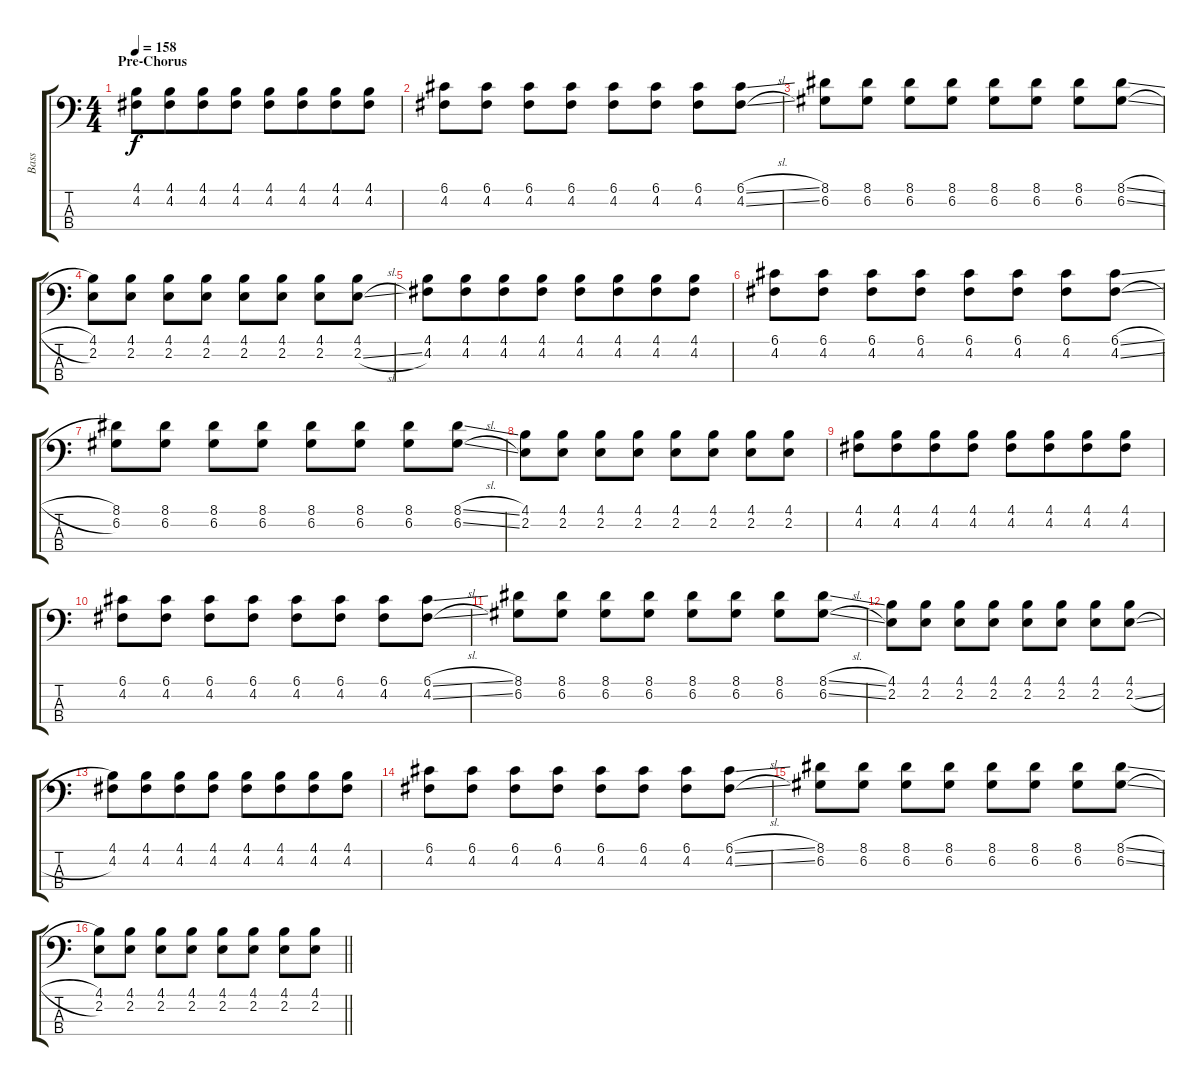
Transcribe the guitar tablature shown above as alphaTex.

\track ("Bass" "Bass") {instrument electricbasspick}
\staff {score tabs}
\tuning (G2 D2 A1 E1) {hide}
\ts (4 4)
\section ("" "Pre-Chorus")
\tempo 158
\clef f4
\ks c
(4.1 4.2).8{dy f} (4.1 4.2).8{beam merge} (4.1 4.2).8 (4.1 4.2).8 (4.1 4.2).8 (4.1 4.2).8{beam merge} (4.1 4.2).8 (4.1 4.2).8 |
(6.1 4.2).8 (6.1 4.2).8 (6.1 4.2).8 (6.1 4.2).8 (6.1 4.2).8 (6.1 4.2).8 (6.1 4.2).8 (6.1{sl} 4.2{sl}).8 |
(8.1 6.2).8 (8.1 6.2).8 (8.1 6.2).8 (8.1 6.2).8 (8.1 6.2).8 (8.1 6.2).8 (8.1 6.2).8 (8.1{sl} 6.2{sl}).8 |
(4.1 2.2).8 (4.1 2.2).8 (4.1 2.2).8 (4.1 2.2).8 (4.1 2.2).8 (4.1 2.2).8 (4.1 2.2).8 (4.1 2.2{sl}).8 |
(4.1 4.2).8 (4.1 4.2).8{beam merge} (4.1 4.2).8 (4.1 4.2).8 (4.1 4.2).8 (4.1 4.2).8{beam merge} (4.1 4.2).8 (4.1 4.2).8 |
(6.1 4.2).8 (6.1 4.2).8 (6.1 4.2).8 (6.1 4.2).8 (6.1 4.2).8 (6.1 4.2).8 (6.1 4.2).8 (6.1{sl} 4.2{sl}).8 |
(8.1 6.2).8 (8.1 6.2).8 (8.1 6.2).8 (8.1 6.2).8 (8.1 6.2).8 (8.1 6.2).8 (8.1 6.2).8 (8.1{sl} 6.2{sl}).8 |
(4.1 2.2).8 (4.1 2.2).8 (4.1 2.2).8 (4.1 2.2).8 (4.1 2.2).8 (4.1 2.2).8 (4.1 2.2).8 (4.1 2.2).8 |
(4.1 4.2).8 (4.1 4.2).8{beam merge} (4.1 4.2).8 (4.1 4.2).8 (4.1 4.2).8 (4.1 4.2).8{beam merge} (4.1 4.2).8 (4.1 4.2).8 |
(6.1 4.2).8 (6.1 4.2).8 (6.1 4.2).8 (6.1 4.2).8 (6.1 4.2).8 (6.1 4.2).8 (6.1 4.2).8 (6.1{sl} 4.2{sl}).8 |
(8.1 6.2).8 (8.1 6.2).8 (8.1 6.2).8 (8.1 6.2).8 (8.1 6.2).8 (8.1 6.2).8 (8.1 6.2).8 (8.1{sl} 6.2{sl}).8 |
(4.1 2.2).8 (4.1 2.2).8 (4.1 2.2).8 (4.1 2.2).8 (4.1 2.2).8 (4.1 2.2).8 (4.1 2.2).8 (4.1 2.2{sl}).8 |
(4.1 4.2).8 (4.1 4.2).8{beam merge} (4.1 4.2).8 (4.1 4.2).8 (4.1 4.2).8 (4.1 4.2).8{beam merge} (4.1 4.2).8 (4.1 4.2).8 |
(6.1 4.2).8 (6.1 4.2).8 (6.1 4.2).8 (6.1 4.2).8 (6.1 4.2).8 (6.1 4.2).8 (6.1 4.2).8 (6.1{sl} 4.2{sl}).8 |
(8.1 6.2).8 (8.1 6.2).8 (8.1 6.2).8 (8.1 6.2).8 (8.1 6.2).8 (8.1 6.2).8 (8.1 6.2).8 (8.1{sl} 6.2{sl}).8 |
\barLineRight lightlight
(4.1 2.2).8 (4.1 2.2).8 (4.1 2.2).8 (4.1 2.2).8 (4.1 2.2).8 (4.1 2.2).8 (4.1 2.2).8 (4.1 2.2).8
